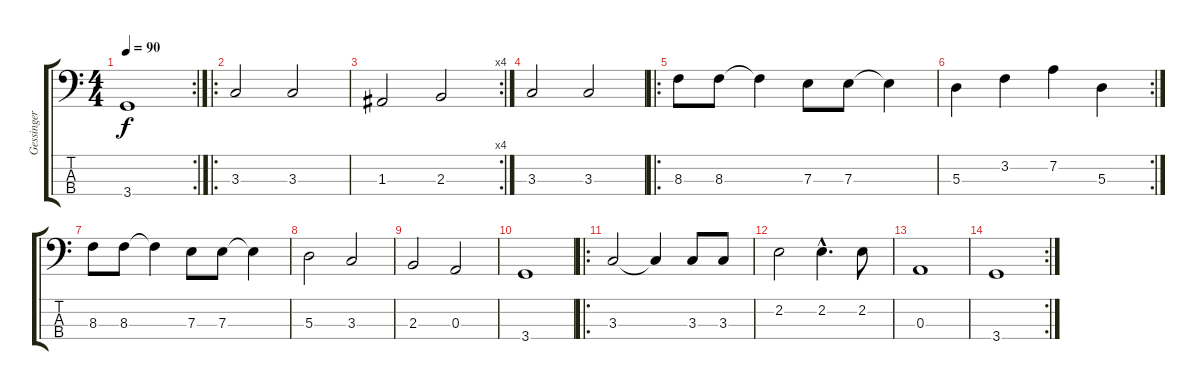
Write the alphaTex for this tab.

\track ("Gessinger (Bass)" "Gessinger ") {instrument fretlessbass}
\staff {score tabs}
\tuning (G2 D2 A1 E1) {hide}
\rc 2
\ts (4 4)
\tempo 90
\clef f4
\ks c
3.4.1{dy f} |
\ro
3.3.2 3.3.2 |
\rc 4
1.3.2 2.3.2 |
3.3.2 3.3.2 |
\ro
8.3.8 8.3.8 8.3{t}.4 7.3.8 7.3.8 7.3{t}.4 |
\rc 2
5.3.4 3.2.4 7.2.4 5.3.4 |
8.3.8 8.3.8 8.3{t}.4 7.3.8 7.3.8 7.3{t}.4 |
5.3.2 3.3.2 |
2.3.2 0.3.2 |
3.4.1 |
\ro
3.3.2 3.3{t}.4 3.3.8 3.3.8 |
2.2.2 2.2{hac}.4{d} 2.2.8 |
0.3.1 |
\rc 2
3.4.1
